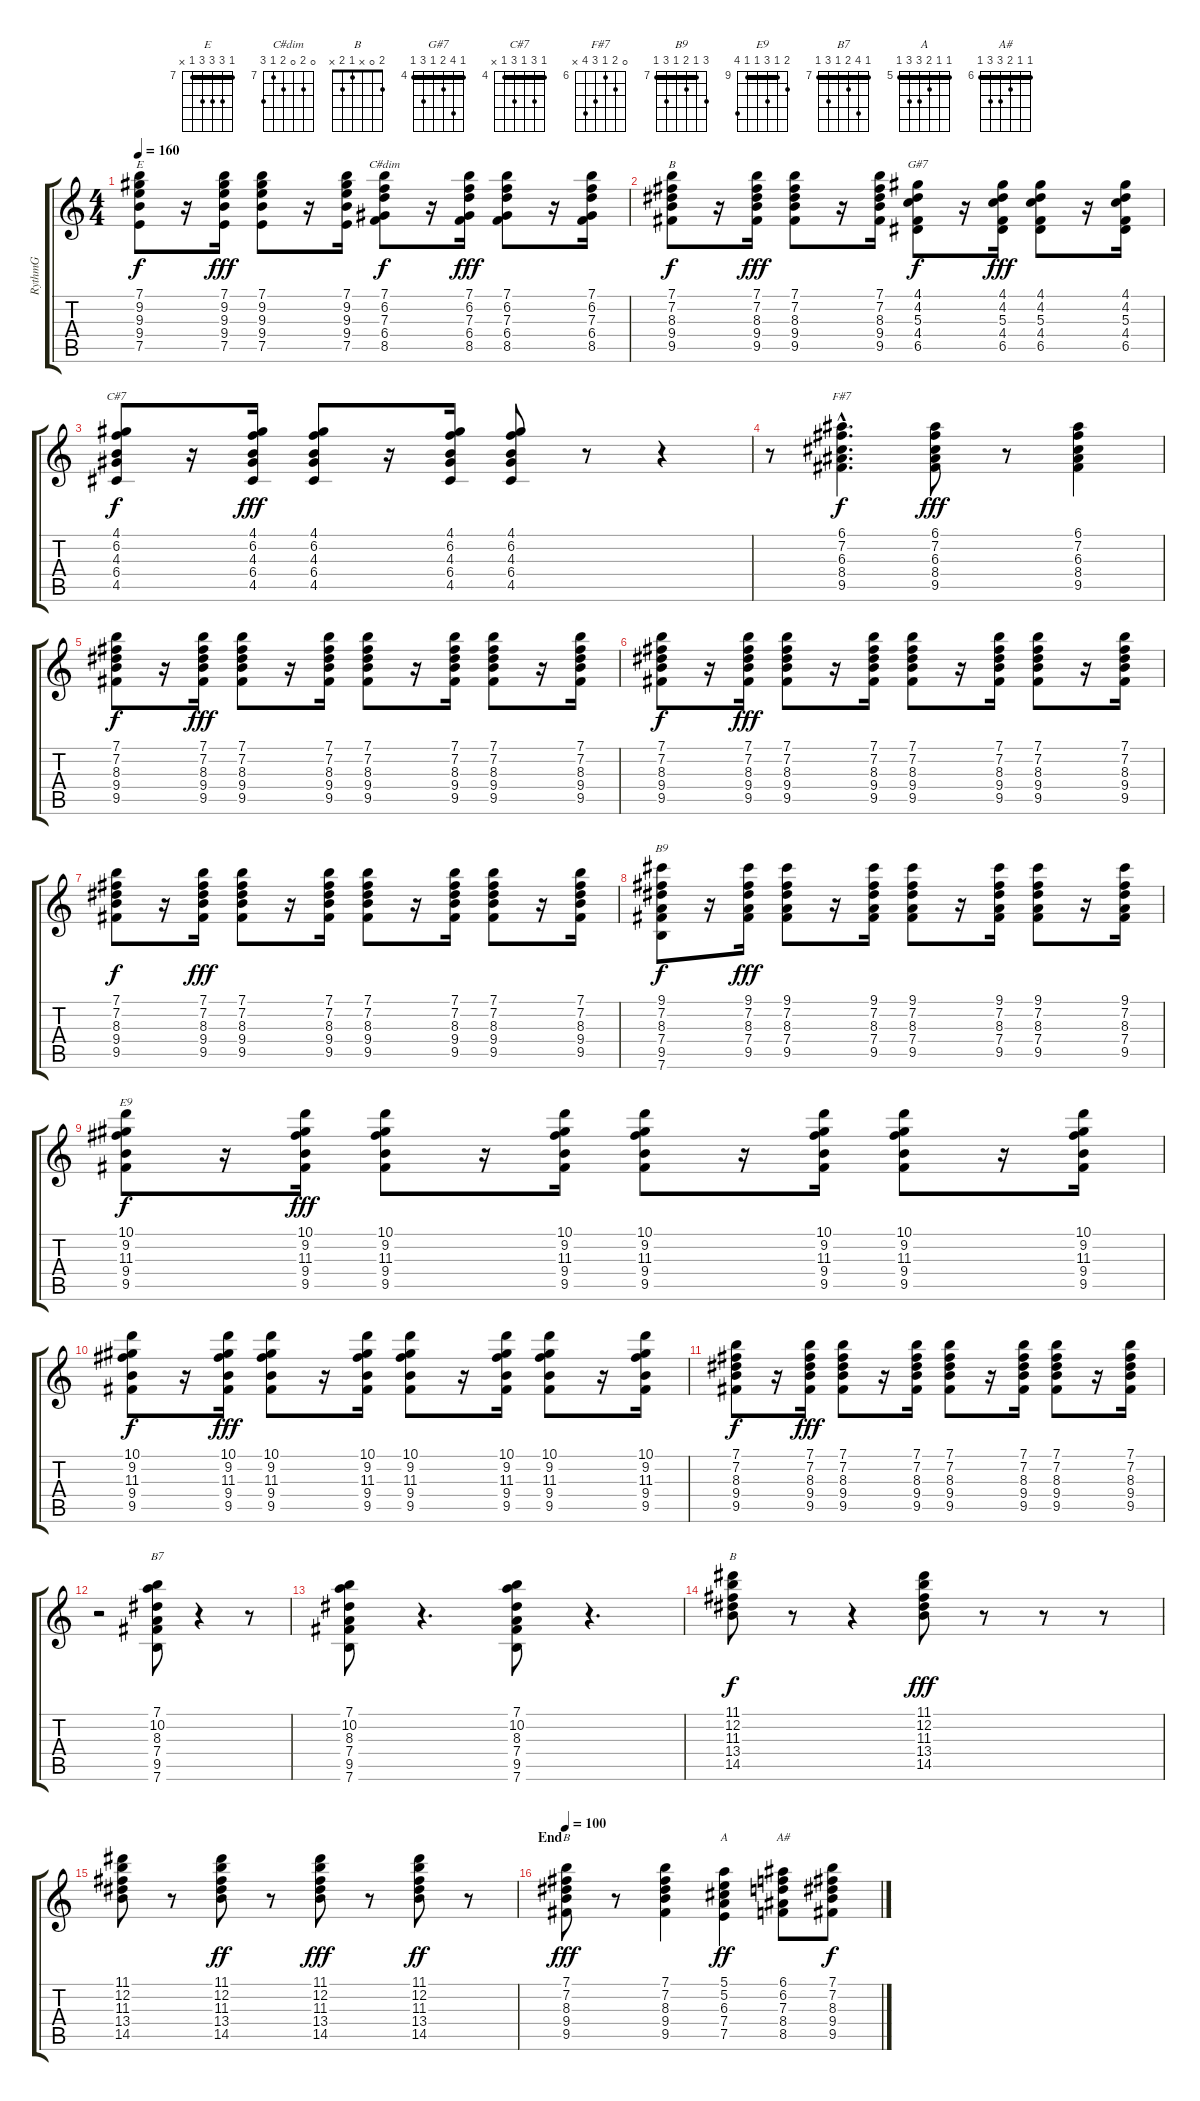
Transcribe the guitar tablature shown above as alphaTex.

\track ("RythmG" "RythmG") {instrument acousticguitarsteel}
\staff {score tabs}
\tuning (E4 B3 G3 D3 A2 E2) {hide}
\chord ("E" 7 9 9 9 7 x) {firstfret 7 barre 7}
\chord ("C#dim" 0 8 0 8 7 9) {firstfret 7}
\chord ("B" 7 7 8 9 9 7) {firstfret 7 barre 7}
\chord ("G#7" 4 7 5 4 6 4) {firstfret 4 barre 4}
\chord ("C#7" 4 6 4 6 4 x) {firstfret 4 barre 4}
\chord ("F#7" 0 7 6 8 9 x) {firstfret 6}
\chord ("B9" 9 7 8 7 9 7) {firstfret 7 barre 7}
\chord ("E9" 10 9 11 9 9 12) {firstfret 9 barre 9}
\chord ("B7" 7 10 8 7 9 7) {firstfret 7 barre 7}
\chord ("B" 11 12 11 13 14 x) {firstfret 11 barre 11}
\chord ("B" 2 0 x 1 2 x)
\chord ("A" 5 5 6 7 7 5) {firstfret 5 barre 5}
\chord ("A#" 6 6 7 8 8 6) {firstfret 6 barre 6}
\ts (4 4)
\tempo 160
\clef g2
\ks c
(7.1 9.2 9.3 9.4 7.5).8{ch "E" dy f} r.16 (7.1 9.2 9.3 9.4 7.5).16{dy fff} (7.1 9.2 9.3 9.4 7.5).8 r.16 (7.1 9.2 9.3 9.4 7.5).16 (7.1 6.2 7.3 6.4 8.5).8{ch "C#dim" dy f} r.16 (7.1 6.2 7.3 6.4 8.5).16{dy fff} (7.1 6.2 7.3 6.4 8.5).8 r.16 (7.1 6.2 7.3 6.4 8.5).16 |
(7.1 7.2 8.3 9.4 9.5).8{ch "B" dy f} r.16 (7.1 7.2 8.3 9.4 9.5).16{dy fff} (7.1 7.2 8.3 9.4 9.5).8 r.16 (7.1 7.2 8.3 9.4 9.5).16 (4.1 4.2 5.3 4.4 6.5).8{ch "G#7" dy f} r.16 (4.1 4.2 5.3 4.4 6.5).16{dy fff} (4.1 4.2 5.3 4.4 6.5).8 r.16 (4.1 4.2 5.3 4.4 6.5).16 |
(4.1 6.2 4.3 6.4 4.5).8{ch "C#7" dy f} r.16 (4.1 6.2 4.3 6.4 4.5).16{dy fff} (4.1 6.2 4.3 6.4 4.5).8 r.16 (4.1 6.2 4.3 6.4 4.5).16 (4.1 6.2 4.3 6.4 4.5).8 r.8 r.4 |
r.8 (6.1{hac} 7.2{hac} 6.3{hac} 8.4{hac} 9.5{hac}).4{d ch "F#7" dy f} (6.1 7.2 6.3 8.4 9.5).8{dy fff} r.8 (6.1 7.2 6.3 8.4 9.5).4 |
(7.1 7.2 8.3 9.4 9.5).8{dy f} r.16 (7.1 7.2 8.3 9.4 9.5).16{dy fff} (7.1 7.2 8.3 9.4 9.5).8 r.16 (7.1 7.2 8.3 9.4 9.5).16 (7.1 7.2 8.3 9.4 9.5).8 r.16 (7.1 7.2 8.3 9.4 9.5).16 (7.1 7.2 8.3 9.4 9.5).8 r.16 (7.1 7.2 8.3 9.4 9.5).16 |
(7.1 7.2 8.3 9.4 9.5).8{dy f} r.16 (7.1 7.2 8.3 9.4 9.5).16{dy fff} (7.1 7.2 8.3 9.4 9.5).8 r.16 (7.1 7.2 8.3 9.4 9.5).16 (7.1 7.2 8.3 9.4 9.5).8 r.16 (7.1 7.2 8.3 9.4 9.5).16 (7.1 7.2 8.3 9.4 9.5).8 r.16 (7.1 7.2 8.3 9.4 9.5).16 |
(7.1 7.2 8.3 9.4 9.5).8{dy f} r.16 (7.1 7.2 8.3 9.4 9.5).16{dy fff} (7.1 7.2 8.3 9.4 9.5).8 r.16 (7.1 7.2 8.3 9.4 9.5).16 (7.1 7.2 8.3 9.4 9.5).8 r.16 (7.1 7.2 8.3 9.4 9.5).16 (7.1 7.2 8.3 9.4 9.5).8 r.16 (7.1 7.2 8.3 9.4 9.5).16 |
(9.1 7.2 8.3 7.4 9.5 7.6).8{ch "B9" dy f} r.16 (9.1 7.2 8.3 7.4 9.5).16{dy fff} (9.1 7.2 8.3 7.4 9.5).8 r.16 (9.1 7.2 8.3 7.4 9.5).16 (9.1 7.2 8.3 7.4 9.5).8 r.16 (9.1 7.2 8.3 7.4 9.5).16 (9.1 7.2 8.3 7.4 9.5).8 r.16 (9.1 7.2 8.3 7.4 9.5).16 |
(10.1 9.2 11.3 9.4 9.5).8{ch "E9" dy f} r.16 (10.1 9.2 11.3 9.4 9.5).16{dy fff} (10.1 9.2 11.3 9.4 9.5).8 r.16 (10.1 9.2 11.3 9.4 9.5).16 (10.1 9.2 11.3 9.4 9.5).8 r.16 (10.1 9.2 11.3 9.4 9.5).16 (10.1 9.2 11.3 9.4 9.5).8 r.16 (10.1 9.2 11.3 9.4 9.5).16 |
(10.1 9.2 11.3 9.4 9.5).8{dy f} r.16 (10.1 9.2 11.3 9.4 9.5).16{dy fff} (10.1 9.2 11.3 9.4 9.5).8 r.16 (10.1 9.2 11.3 9.4 9.5).16 (10.1 9.2 11.3 9.4 9.5).8 r.16 (10.1 9.2 11.3 9.4 9.5).16 (10.1 9.2 11.3 9.4 9.5).8 r.16 (10.1 9.2 11.3 9.4 9.5).16 |
(7.1 7.2 8.3 9.4 9.5).8{dy f} r.16 (7.1 7.2 8.3 9.4 9.5).16{dy fff} (7.1 7.2 8.3 9.4 9.5).8 r.16 (7.1 7.2 8.3 9.4 9.5).16 (7.1 7.2 8.3 9.4 9.5).8 r.16 (7.1 7.2 8.3 9.4 9.5).16 (7.1 7.2 8.3 9.4 9.5).8 r.16 (7.1 7.2 8.3 9.4 9.5).16 |
r.2 (7.1 10.2 8.3 7.4 9.5 7.6).8{ch "B7"} r.4 r.8 |
(7.1 10.2 8.3 7.4 9.5 7.6).8 r.4{d} (7.1 10.2 8.3 7.4 9.5 7.6).8 r.4{d} |
(11.1 12.2 11.3 13.4 14.5).8{ch "B" dy f} r.8 r.4 (11.1 12.2 11.3 13.4 14.5).8{dy fff} r.8 r.8 r.8 |
(11.1 12.2 11.3 13.4 14.5).8 r.8 (11.1 12.2 11.3 13.4 14.5).8{dy ff} r.8 (11.1 12.2 11.3 13.4 14.5).8{dy fff} r.8 (11.1 12.2 11.3 13.4 14.5).8{dy ff} r.8 |
\section ("" "End")
\tempo 100
(7.1 7.2 8.3 9.4 9.5).8{ch "B" dy fff} r.8 (7.1 7.2 8.3 9.4 9.5).4 (5.1 5.2 6.3 7.4 7.5).4{ch "A" dy ff} (6.1 6.2 7.3 8.4 8.5).8{ch "A#"} (7.1 7.2 8.3 9.4 9.5).8{dy f}
